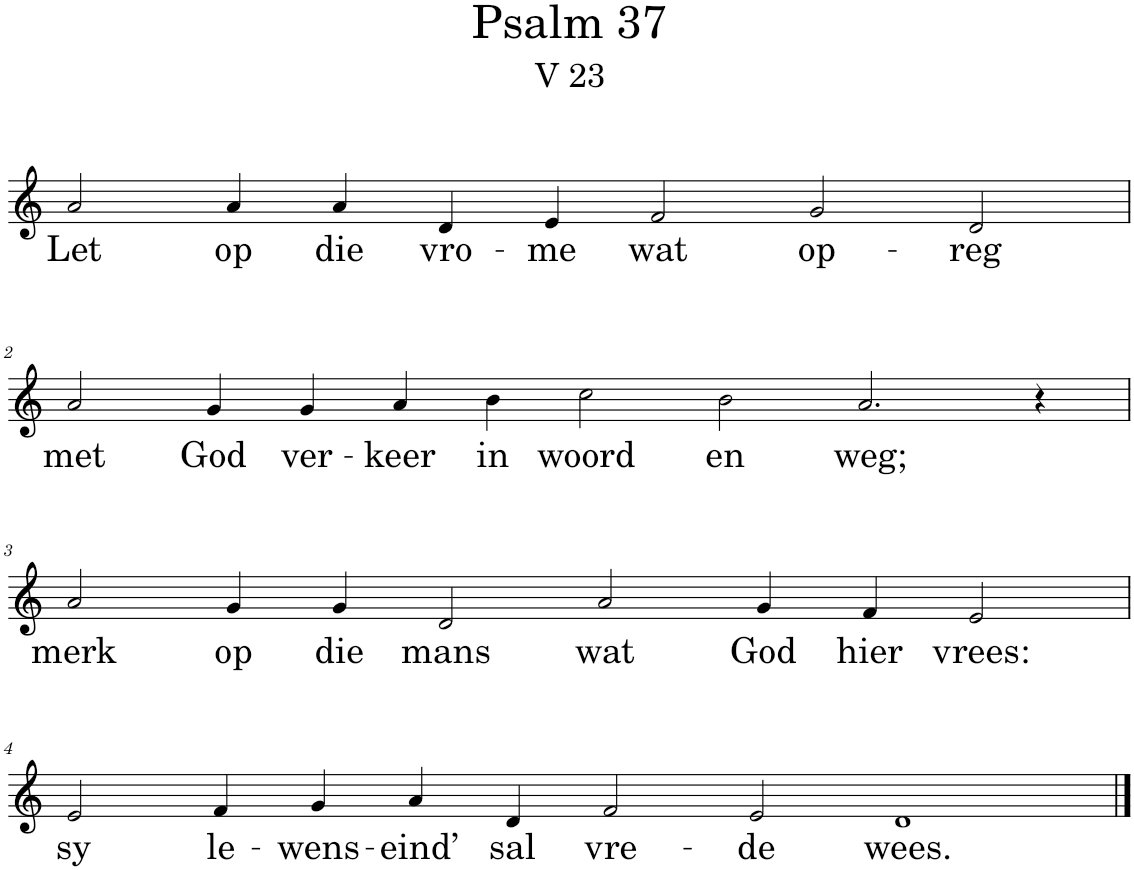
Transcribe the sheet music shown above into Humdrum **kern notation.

**kern	**text
*part1	*part1
*staff1	*staff1
*I"Pipe Organ	*
*I'Org.	*
*clefG2	*
*k[]	*
*M12/4	*
=1	=1
!	!LO:LY:b
2a/	Let
!	!LO:LY:b
4a/	op
!	!LO:LY:b
4a/	die
!	!LO:LY:b
4d/	vro-
!	!LO:LY:b
4e/	-me
!	!LO:LY:b
2f/	wat
!	!LO:LY:b
2g/	op-
!	!LO:LY:b
2d/	-reg
!!LO:LB:g=z
=2	=2
*M14/4	*
!	!LO:LY:b
2a/	met
!	!LO:LY:b
4g/	God
!	!LO:LY:b
4g/	ver-
!	!LO:LY:b
4a/	-keer
!	!LO:LY:b
4b\	in
!	!LO:LY:b
2cc\	woord
!	!LO:LY:b
2b\	en
!	!LO:LY:b
2.a/	weg;
4r	.
!!LO:LB:g=z
=3	=3
*M12/4	*
!	!LO:LY:b
2a/	merk
!	!LO:LY:b
4g/	op
!	!LO:LY:b
4g/	die
!	!LO:LY:b
2d/	mans
!	!LO:LY:b
2a/	wat
!	!LO:LY:b
4g/	God
!	!LO:LY:b
4f/	hier
!	!LO:LY:b
2e/	vrees:
!!LO:LB:g=z
=4	=4
*M14/4	*
!	!LO:LY:b
2e/	sy
!	!LO:LY:b
4f/	le-
!	!LO:LY:b
4g/	-wens-
!	!LO:LY:b
4a/	-eind’
!	!LO:LY:b
4d/	sal
!	!LO:LY:b
2f/	vre-
!	!LO:LY:b
2e/	-de
!	!LO:LY:b
1d	wees.
==	==
*-	*-
